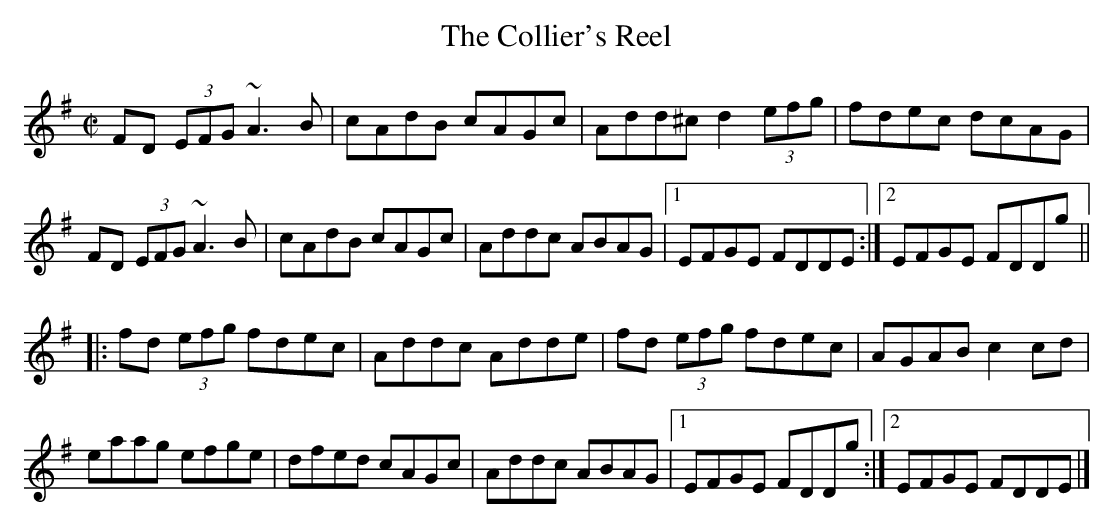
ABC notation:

X:1
T:Collier's Reel, The
M:C|
L:1/8
K:Dmix
FD (3EFG ~A3B|cAdB cAGc|Add^c d2 (3efg|fdec dcAG|
FD (3EFG ~A3B|cAdB cAGc|Addc ABAG|1 EFGE FDDE:|2 EFGE FDDg||
|:fd (3efg fdec|Addc Adde|fd (3efg fdec|AGAB c2cd|
eaag efge|dfed cAGc|Addc ABAG|1 EFGE FDDg:|2 EFGE FDDE|]
